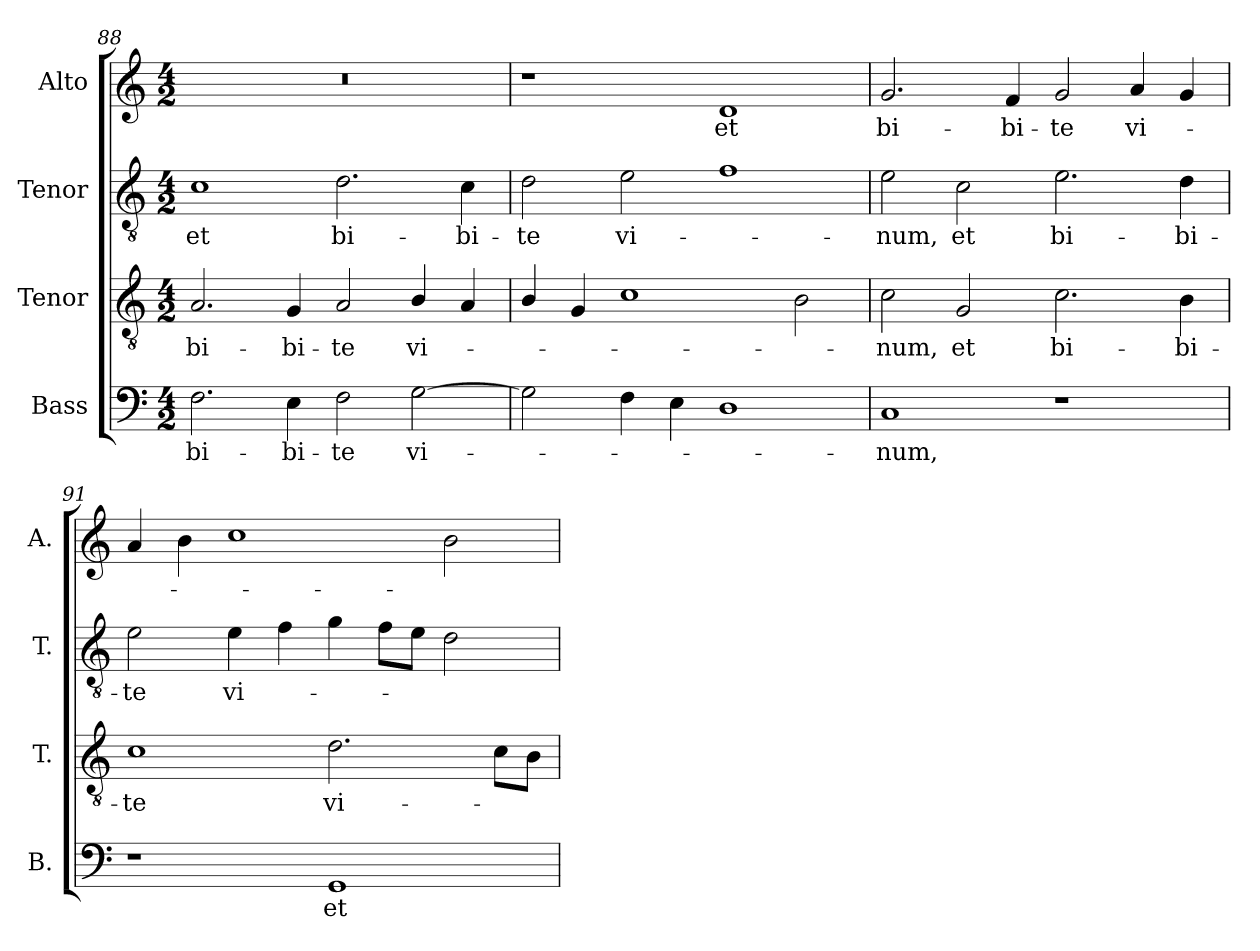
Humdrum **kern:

**kern	**text	**kern	**text	**kern	**text	**kern	**text
*part4	*part4	*part3	*part3	*part2	*part2	*part1	*part1
*staff4	*staff4	*staff3	*staff3	*staff2	*staff2	*staff1	*staff1
*I"Bass	*	*I"Tenor	*	*I"Tenor	*	*I"Alto	*
*I'B.	*	*I'T.	*	*I'T.	*	*I'A.	*
!!LO:LB:g=z
*clefF4	*	*clefGv2	*	*clefGv2	*	*clefG2	*
*	*	*ITrd7c12	*	*ITrd7c12	*	*	*
*k[]	*	*k[]	*	*k[]	*	*k[]	*
*C:	*	*C:	*	*C:	*	*C:	*
*M4/2	*	*M4/2	*	*M4/2	*	*M4/2	*
=88	=88	=88	=88	=88	=88	=88	=88
!	!LO:LY:b:color=#000000	!	!	!	!	!	!
!	!	!	!LO:LY:b:color=#000000	!	!	!	!
!	!	!	!	!	!LO:LY:b:color=#000000	!LO:N:vis=1	!
2.Fi\	bi-	2.AAi/	bi-	1Ci	et	0r	.
!	!LO:LY:b:color=#000000	!	!	!	!	!	!
!	!	!	!LO:LY:b:color=#000000	!	!	!	!
4Ei\	-bi-	4GGi/	-bi-	.	.	.	.
!	!LO:LY:b:color=#000000	!	!	!	!	!	!
!	!	!	!LO:LY:b:color=#000000	!	!	!	!
!	!	!	!	!	!LO:LY:b:color=#000000	!	!
2Fi\	-te	2AAi/	-te	2.Di\	bi-	.	.
!	!LO:LY:b:color=#000000	!	!	!	!	!	!
!	!	!	!LO:LY:b:color=#000000	!	!	!	!
[2Gi\	vi-	4BBi/	vi-	.	.	.	.
!	!	!	!	!	!LO:LY:b:color=#000000	!	!
.	.	4AAi/	.	4Ci\	-bi-	.	.
=89	=89	=89	=89	=89	=89	=89	=89
!	!	!	!	!	!LO:LY:b:color=#000000	!	!
2Gi\]	.	4BBi/	.	2Di\	-te	1r	.
.	.	4GGi/	.	.	.	.	.
!	!	!	!	!	!LO:LY:b:color=#000000	!	!
4Fi\	.	1Ci	.	2Ei\	vi-	.	.
4Ei\	.	.	.	.	.	.	.
!	!	!	!	!	!	!	!LO:LY:b:color=#000000
1Di	.	.	.	1Fi	.	1di	et
.	.	2BBi\	.	.	.	.	.
=90	=90	=90	=90	=90	=90	=90	=90
!	!LO:LY:b:color=#000000	!	!	!	!	!	!
!	!	!	!LO:LY:b:color=#000000	!	!	!	!
!	!	!	!	!	!LO:LY:b:color=#000000	!	!
!	!	!	!	!	!	!	!LO:LY:b:color=#000000
1Ci	-num,	2Ci\	-num,	2Ei\	-num,	2.gi/	bi-
!	!	!	!LO:LY:b:color=#000000	!	!	!	!
!	!	!	!	!	!LO:LY:b:color=#000000	!	!
.	.	2GGi/	et	2Ci\	et	.	.
!	!	!	!	!	!	!	!LO:LY:b:color=#000000
.	.	.	.	.	.	4fi/	-bi-
!	!	!	!LO:LY:b:color=#000000	!	!	!	!
!	!	!	!	!	!LO:LY:b:color=#000000	!	!
!	!	!	!	!	!	!	!LO:LY:b:color=#000000
1r	.	2.Ci\	bi-	2.Ei\	bi-	2gi/	-te
!	!	!	!	!	!	!	!LO:LY:b:color=#000000
.	.	.	.	.	.	4ai/	vi-
!	!	!	!LO:LY:b:color=#000000	!	!	!	!
!	!	!	!	!	!LO:LY:b:color=#000000	!	!
.	.	4BBi\	-bi-	4Di\	-bi-	4gi/	.
=91	=91	=91	=91	=91	=91	=91	=91
!	!	!	!LO:LY:b:color=#000000	!	!	!	!
!	!	!	!	!	!LO:LY:b:color=#000000	!	!
1r	.	1Ci	-te	2Ei\	-te	4ai/	.
.	.	.	.	.	.	4bi\	.
!	!	!	!	!	!LO:LY:b:color=#000000	!	!
.	.	.	.	4Ei\	vi-	1cci	.
.	.	.	.	4Fi\	.	.	.
!	!LO:LY:b:color=#000000	!	!	!	!	!	!
!	!	!	!LO:LY:b:color=#000000	!	!	!	!
1GGi	et	2.Di\	vi-	4Gi\	.	.	.
.	.	.	.	8Fi\L	.	.	.
.	.	.	.	8Ei\J	.	.	.
.	.	.	.	2Di\	.	2bi\	.
.	.	8Ci\L	.	.	.	.	.
.	.	8BBi\J	.	.	.	.	.
=	=	=	=	=	=	=	=
*-	*-	*-	*-	*-	*-	*-	*-
